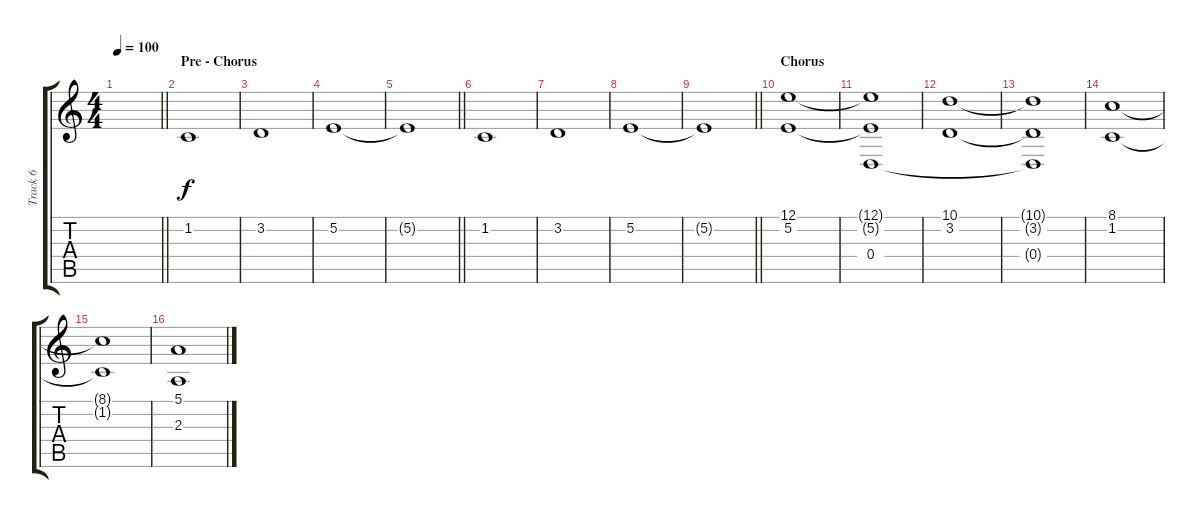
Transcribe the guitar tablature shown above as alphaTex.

\track ("Track 6" "Track 6") {instrument synthstrings2}
\staff {score tabs}
\tuning (E4 B3 G3 D3 A2 E2) {hide}
\ts (4 4)
\tempo 100
\clef g2
\barLineRight lightlight
\ks c
|
\section ("" "Pre - Chorus")
1.2.1 |
3.2.1 |
5.2.1 |
\barLineRight lightlight
5.2{t}.1 |
1.2.1 |
3.2.1 |
5.2.1 |
\barLineRight lightlight
5.2{t}.1 |
\section ("" "Chorus")
(12.1 5.2).1 |
(12.1{t} 5.2{t} 0.4).1 |
(10.1 3.2).1 |
(10.1{t} 3.2{t} 0.4{t}).1 |
(8.1 1.2).1 |
(8.1{t} 1.2{t}).1 |
(5.1 2.3).1
